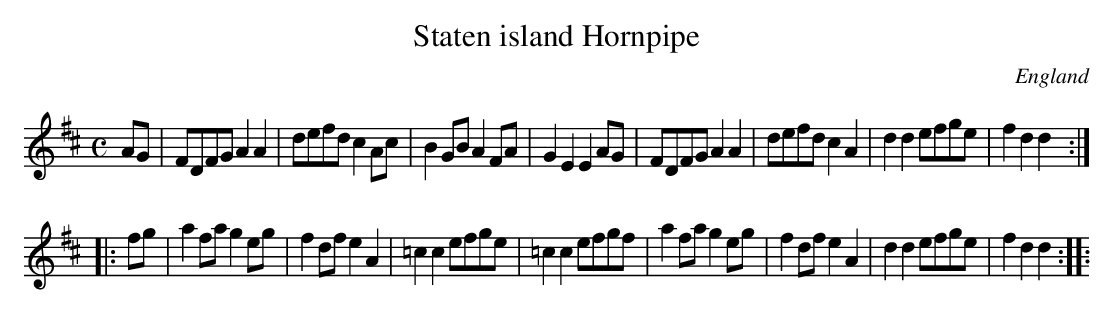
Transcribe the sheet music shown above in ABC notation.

X:1
T:Staten island Hornpipe
L:1/8
M:C
O:England
K:D major
AG |\
FDFG A2A2 | defd c2Ac | B2GB A2FA | G2E2 E2 AG |\
FDFG A2A2 | defd c2A2 | d2d2 efge | f2d2 d2 ::
fg |\
a2fa g2eg | f2df e2A2 | =c2c2 efge | =c2c2 efgf |\
a2fa g2eg | f2df e2A2 | d2d2  efge | f2d2  d2 ::
